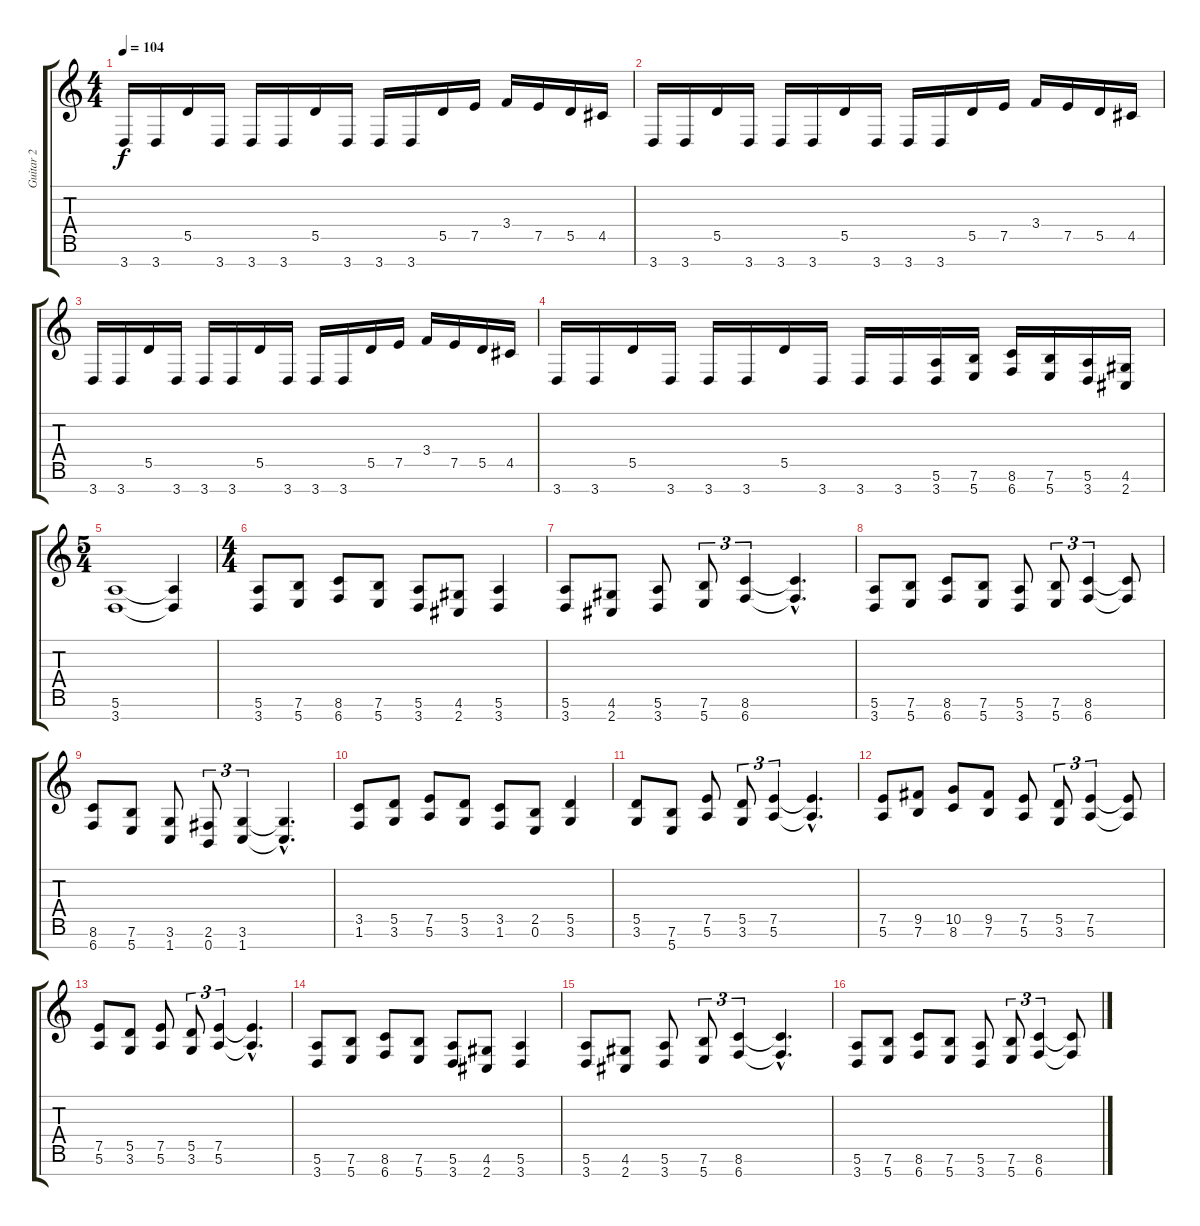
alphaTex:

\track ("Guitar 2" "Guitar 2") {instrument distortionguitar}
\staff {score tabs}
\tuning (E4 B3 G3 D3 A2 E2 B1) {hide}
\ts (4 4)
\tempo 104
\clef g2
\ks c
3.7.16{dy f} 3.7.16 5.5.16 3.7.16 3.7.16 3.7.16 5.5.16 3.7.16 3.7.16 3.7.16 5.5.16 7.5.16 3.4.16 7.5.16 5.5.16 4.5.16 |
3.7.16 3.7.16 5.5.16 3.7.16 3.7.16 3.7.16 5.5.16 3.7.16 3.7.16 3.7.16 5.5.16 7.5.16 3.4.16 7.5.16 5.5.16 4.5.16 |
3.7.16 3.7.16 5.5.16 3.7.16 3.7.16 3.7.16 5.5.16 3.7.16 3.7.16 3.7.16 5.5.16 7.5.16 3.4.16 7.5.16 5.5.16 4.5.16 |
3.7.16 3.7.16 5.5.16 3.7.16 3.7.16 3.7.16 5.5.16 3.7.16 3.7.16 3.7.16 (5.6 3.7).16 (7.6 5.7).16 (8.6 6.7).16 (7.6 5.7).16 (5.6 3.7).16 (4.6 2.7).16 |
\ts (5 4)
(5.6 3.7).1 (5.6{t} 3.7{t}).4 |
\ts (4 4)
(5.6 3.7).8 (7.6 5.7).8 (8.6 6.7).8 (7.6 5.7).8 (5.6 3.7).8 (4.6 2.7).8 (5.6 3.7).4 |
(5.6 3.7).8 (4.6 2.7).8 (5.6 3.7).8 (7.6 5.7).8{tu (3 2)} (8.6 6.7).4{tu (3 2)} (8.6{hac t} 6.7{hac t}).4{d} |
(5.6 3.7).8 (7.6 5.7).8 (8.6 6.7).8 (7.6 5.7).8 (5.6 3.7).8 (7.6 5.7).8{tu (3 2)} (8.6 6.7).4{tu (3 2)} (8.6{t} 6.7{t}).8 |
(8.6 6.7).8 (7.6 5.7).8 (3.6 1.7).8 (2.6 0.7).8{tu (3 2)} (3.6 1.7).4{tu (3 2)} (3.6{hac t} 1.7{hac t}).4{d} |
(3.5 1.6).8 (5.5 3.6).8 (7.5 5.6).8 (5.5 3.6).8 (3.5 1.6).8 (2.5 0.6).8 (5.5 3.6).4 |
(5.5 3.6).8 (7.6 5.7).8 (7.5 5.6).8 (5.5 3.6).8{tu (3 2)} (7.5 5.6).4{tu (3 2)} (7.5{hac t} 5.6{hac t}).4{d} |
(7.5 5.6).8 (9.5 7.6).8 (10.5 8.6).8 (9.5 7.6).8 (7.5 5.6).8 (5.5 3.6).8{tu (3 2)} (7.5 5.6).4{tu (3 2)} (7.5{t} 5.6{t}).8 |
(7.5 5.6).8 (5.5 3.6).8 (7.5 5.6).8 (5.5 3.6).8{tu (3 2)} (7.5 5.6).4{tu (3 2)} (7.5{hac t} 5.6{hac t}).4{d} |
(5.6 3.7).8 (7.6 5.7).8 (8.6 6.7).8 (7.6 5.7).8 (5.6 3.7).8 (4.6 2.7).8 (5.6 3.7).4 |
(5.6 3.7).8 (4.6 2.7).8 (5.6 3.7).8 (7.6 5.7).8{tu (3 2)} (8.6 6.7).4{tu (3 2)} (8.6{hac t} 6.7{hac t}).4{d} |
(5.6 3.7).8 (7.6 5.7).8 (8.6 6.7).8 (7.6 5.7).8 (5.6 3.7).8 (7.6 5.7).8{tu (3 2)} (8.6 6.7).4{tu (3 2)} (8.6{t} 6.7{t}).8
